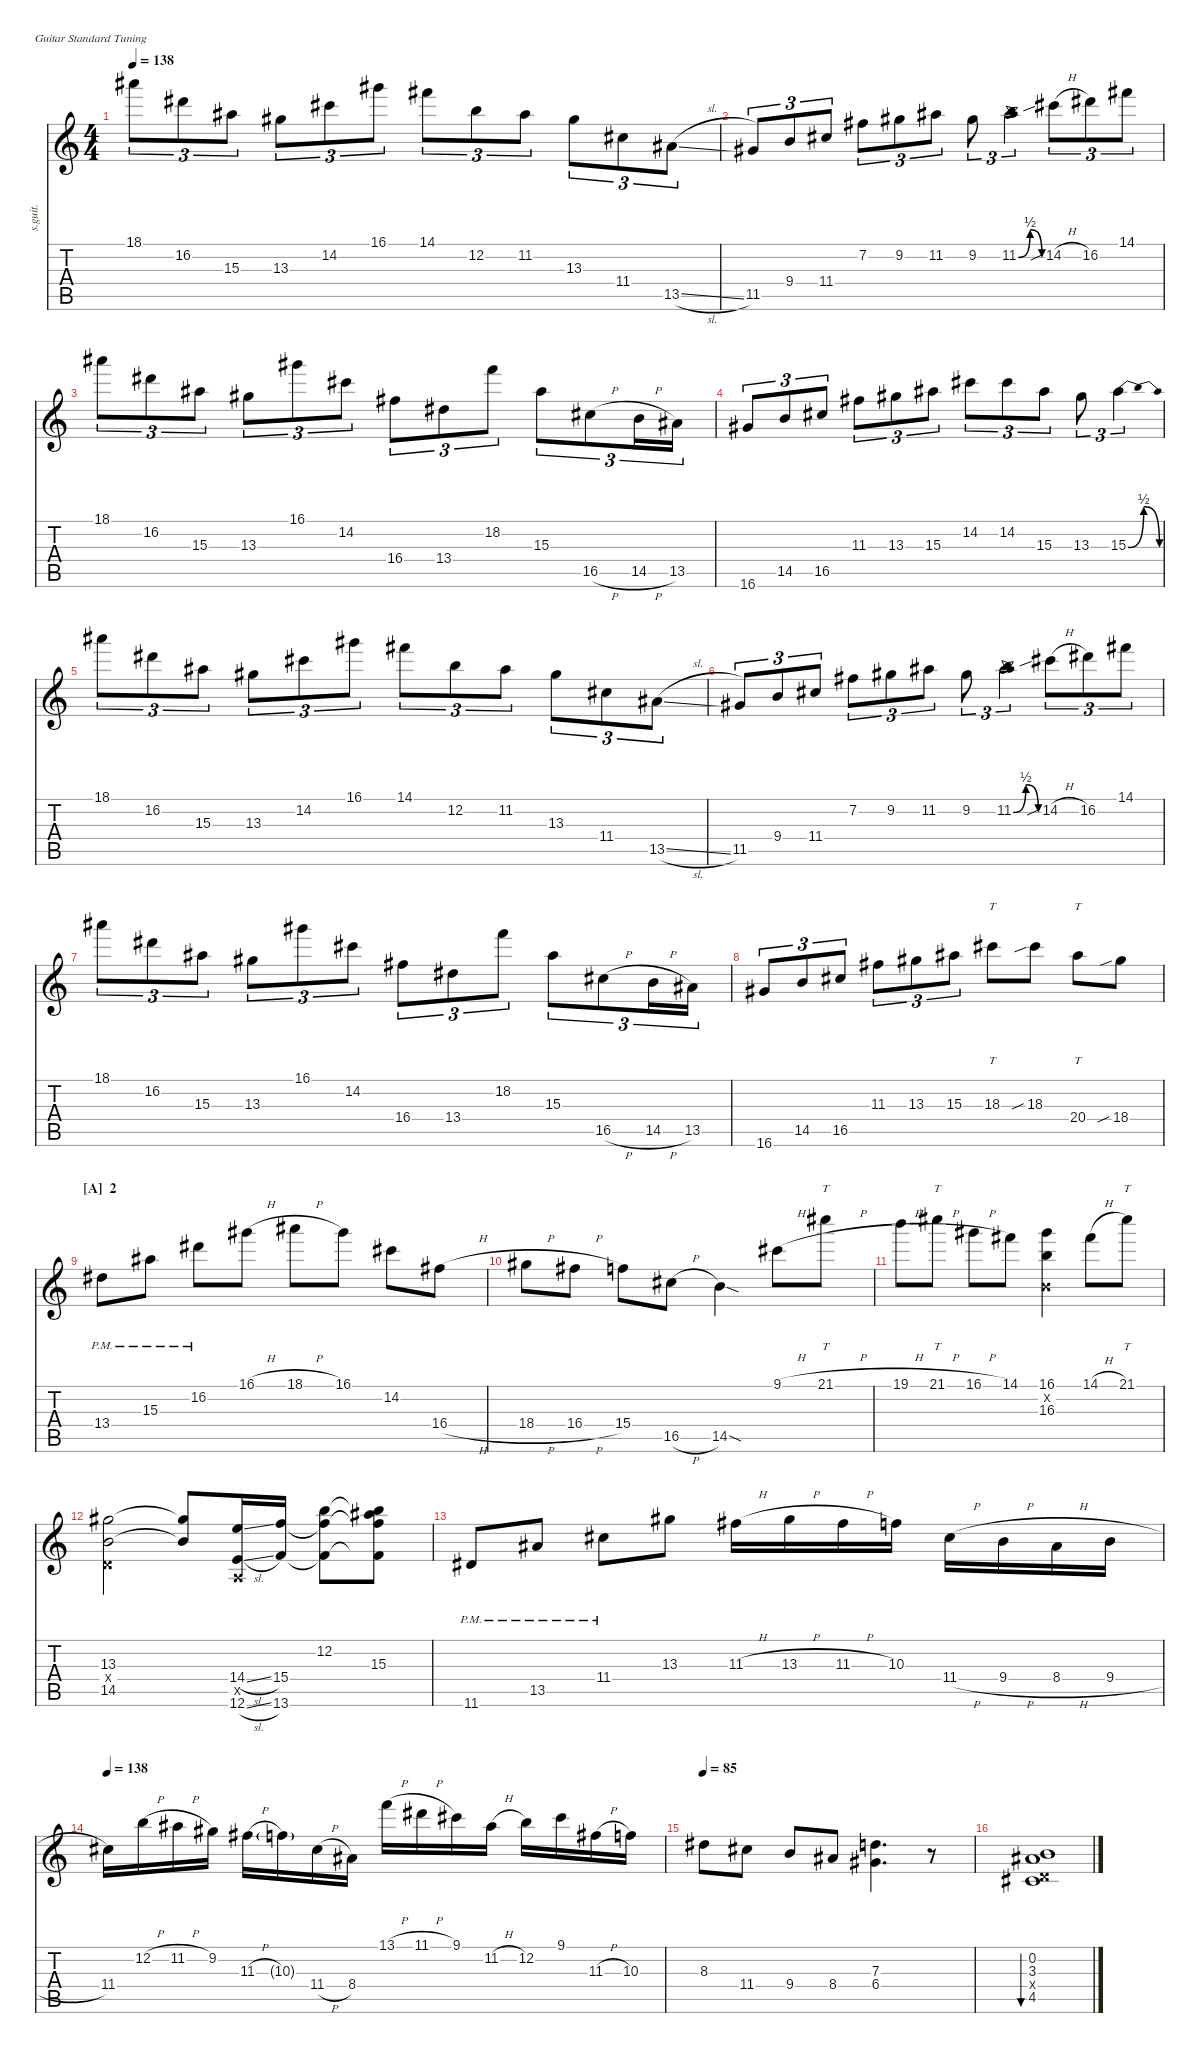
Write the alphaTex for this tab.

\defaultSystemsLayout 4
\hideDynamics
\bracketExtendMode nobrackets
\track ("Erick Hansel" "s.guit.") {instrument overdrivenguitar}
\staff {score tabs}
\tuning (E4 B3 G3 D3 A2 E2)
\ts (4 4)
\tempo 138
\clef g2
\ks c
18.1{acc #}.8{tu (3 2) lyrics (0 "") lyrics (1 "") lyrics (2 "") lyrics (3 "") lyrics (4 "") dy f} 16.2{acc #}.8{tu (3 2) lyrics (0 "") lyrics (1 "") lyrics (2 "") lyrics (3 "") lyrics (4 "")} 15.3{acc #}.8{tu (3 2) lyrics (0 "") lyrics (1 "") lyrics (2 "") lyrics (3 "") lyrics (4 "")} 13.3{acc #}.8{tu (3 2) lyrics (0 "") lyrics (1 "") lyrics (2 "") lyrics (3 "") lyrics (4 "")} 14.2{acc #}.8{tu (3 2) lyrics (0 "") lyrics (1 "") lyrics (2 "") lyrics (3 "") lyrics (4 "")} 16.1{acc #}.8{tu (3 2) lyrics (0 "") lyrics (1 "") lyrics (2 "") lyrics (3 "") lyrics (4 "")} 14.1{acc #}.8{tu (3 2) lyrics (0 "") lyrics (1 "") lyrics (2 "") lyrics (3 "") lyrics (4 "")} 12.2.8{tu (3 2) lyrics (0 "") lyrics (1 "") lyrics (2 "") lyrics (3 "") lyrics (4 "")} 11.2{acc #}.8{tu (3 2) lyrics (0 "") lyrics (1 "") lyrics (2 "") lyrics (3 "") lyrics (4 "")} 13.3{acc #}.8{tu (3 2) lyrics (0 "") lyrics (1 "") lyrics (2 "") lyrics (3 "") lyrics (4 "")} 11.4{acc #}.8{tu (3 2) lyrics (0 "") lyrics (1 "") lyrics (2 "") lyrics (3 "") lyrics (4 "")} 13.5{sl acc #}.8{tu (3 2) lyrics (0 "") lyrics (1 "") lyrics (2 "") lyrics (3 "") lyrics (4 "")} |
11.5{acc #}.8{tu (3 2) lyrics (0 "") lyrics (1 "") lyrics (2 "") lyrics (3 "") lyrics (4 "")} 9.4.8{tu (3 2) lyrics (0 "") lyrics (1 "") lyrics (2 "") lyrics (3 "") lyrics (4 "")} 11.4{acc #}.8{tu (3 2) lyrics (0 "") lyrics (1 "") lyrics (2 "") lyrics (3 "") lyrics (4 "")} 7.2{acc #}.8{tu (3 2) lyrics (0 "") lyrics (1 "") lyrics (2 "") lyrics (3 "") lyrics (4 "")} 9.2{acc #}.8{tu (3 2) lyrics (0 "") lyrics (1 "") lyrics (2 "") lyrics (3 "") lyrics (4 "")} 11.2{acc #}.8{tu (3 2) lyrics (0 "") lyrics (1 "") lyrics (2 "") lyrics (3 "") lyrics (4 "")} 9.2{acc #}.8{tu (3 2) lyrics (0 "") lyrics (1 "") lyrics (2 "") lyrics (3 "") lyrics (4 "")} 11.2{be (bendrelease 0 0 30 2 30 2 60 0) acc #}.4{tu (3 2) lyrics (0 "") lyrics (1 "") lyrics (2 "") lyrics (3 "") lyrics (4 "")} 14.2{sib h acc #}.8{tu (3 2) lyrics (0 "") lyrics (1 "") lyrics (2 "") lyrics (3 "") lyrics (4 "")} 16.2{acc #}.8{tu (3 2) lyrics (0 "") lyrics (1 "") lyrics (2 "") lyrics (3 "") lyrics (4 "")} 14.1{acc #}.8{tu (3 2) lyrics (0 "") lyrics (1 "") lyrics (2 "") lyrics (3 "") lyrics (4 "")} |
18.1{acc #}.8{tu (3 2) lyrics (0 "") lyrics (1 "") lyrics (2 "") lyrics (3 "") lyrics (4 "")} 16.2{acc #}.8{tu (3 2) lyrics (0 "") lyrics (1 "") lyrics (2 "") lyrics (3 "") lyrics (4 "")} 15.3{acc #}.8{tu (3 2) lyrics (0 "") lyrics (1 "") lyrics (2 "") lyrics (3 "") lyrics (4 "")} 13.3{acc #}.8{tu (3 2) lyrics (0 "") lyrics (1 "") lyrics (2 "") lyrics (3 "") lyrics (4 "")} 16.1{acc #}.8{tu (3 2) lyrics (0 "") lyrics (1 "") lyrics (2 "") lyrics (3 "") lyrics (4 "")} 14.2{acc #}.8{tu (3 2) lyrics (0 "") lyrics (1 "") lyrics (2 "") lyrics (3 "") lyrics (4 "")} 16.4{acc #}.8{tu (3 2) lyrics (0 "") lyrics (1 "") lyrics (2 "") lyrics (3 "") lyrics (4 "")} 13.4{acc #}.8{tu (3 2) lyrics (0 "") lyrics (1 "") lyrics (2 "") lyrics (3 "") lyrics (4 "")} 18.2.8{tu (3 2) lyrics (0 "") lyrics (1 "") lyrics (2 "") lyrics (3 "") lyrics (4 "")} 15.3{acc #}.8{tu (3 2) lyrics (0 "") lyrics (1 "") lyrics (2 "") lyrics (3 "") lyrics (4 "")} 16.5{h acc #}.8{tu (3 2) lyrics (0 "") lyrics (1 "") lyrics (2 "") lyrics (3 "") lyrics (4 "")} 14.5{h}.16{tu (3 2) lyrics (0 "") lyrics (1 "") lyrics (2 "") lyrics (3 "") lyrics (4 "")} 13.5{acc #}.16{tu (3 2) lyrics (0 "") lyrics (1 "") lyrics (2 "") lyrics (3 "") lyrics (4 "")} |
16.6{acc #}.8{tu (3 2) lyrics (0 "") lyrics (1 "") lyrics (2 "") lyrics (3 "") lyrics (4 "")} 14.5.8{tu (3 2) lyrics (0 "") lyrics (1 "") lyrics (2 "") lyrics (3 "") lyrics (4 "")} 16.5{acc #}.8{tu (3 2) lyrics (0 "") lyrics (1 "") lyrics (2 "") lyrics (3 "") lyrics (4 "")} 11.3{acc #}.8{tu (3 2) lyrics (0 "") lyrics (1 "") lyrics (2 "") lyrics (3 "") lyrics (4 "")} 13.3{acc #}.8{tu (3 2) lyrics (0 "") lyrics (1 "") lyrics (2 "") lyrics (3 "") lyrics (4 "")} 15.3{acc #}.8{tu (3 2) lyrics (0 "") lyrics (1 "") lyrics (2 "") lyrics (3 "") lyrics (4 "")} 14.2{acc #}.8{tu (3 2) lyrics (0 "") lyrics (1 "") lyrics (2 "") lyrics (3 "") lyrics (4 "")} 14.2{acc #}.8{tu (3 2) lyrics (0 "") lyrics (1 "") lyrics (2 "") lyrics (3 "") lyrics (4 "")} 15.3{acc #}.8{tu (3 2) lyrics (0 "") lyrics (1 "") lyrics (2 "") lyrics (3 "") lyrics (4 "")} 13.3{acc #}.8{tu (3 2) lyrics (0 "") lyrics (1 "") lyrics (2 "") lyrics (3 "") lyrics (4 "")} 15.3{be (bendrelease 0 0 30 2 30 2 60 0) acc #}.4{tu (3 2) lyrics (0 "") lyrics (1 "") lyrics (2 "") lyrics (3 "") lyrics (4 "")} |
18.1{acc #}.8{tu (3 2) lyrics (0 "") lyrics (1 "") lyrics (2 "") lyrics (3 "") lyrics (4 "")} 16.2{acc #}.8{tu (3 2) lyrics (0 "") lyrics (1 "") lyrics (2 "") lyrics (3 "") lyrics (4 "")} 15.3{acc #}.8{tu (3 2) lyrics (0 "") lyrics (1 "") lyrics (2 "") lyrics (3 "") lyrics (4 "")} 13.3{acc #}.8{tu (3 2) lyrics (0 "") lyrics (1 "") lyrics (2 "") lyrics (3 "") lyrics (4 "")} 14.2{acc #}.8{tu (3 2) lyrics (0 "") lyrics (1 "") lyrics (2 "") lyrics (3 "") lyrics (4 "")} 16.1{acc #}.8{tu (3 2) lyrics (0 "") lyrics (1 "") lyrics (2 "") lyrics (3 "") lyrics (4 "")} 14.1{acc #}.8{tu (3 2) lyrics (0 "") lyrics (1 "") lyrics (2 "") lyrics (3 "") lyrics (4 "")} 12.2.8{tu (3 2) lyrics (0 "") lyrics (1 "") lyrics (2 "") lyrics (3 "") lyrics (4 "")} 11.2{acc #}.8{tu (3 2) lyrics (0 "") lyrics (1 "") lyrics (2 "") lyrics (3 "") lyrics (4 "")} 13.3{acc #}.8{tu (3 2) lyrics (0 "") lyrics (1 "") lyrics (2 "") lyrics (3 "") lyrics (4 "")} 11.4{acc #}.8{tu (3 2) lyrics (0 "") lyrics (1 "") lyrics (2 "") lyrics (3 "") lyrics (4 "")} 13.5{sl acc #}.8{tu (3 2) lyrics (0 "") lyrics (1 "") lyrics (2 "") lyrics (3 "") lyrics (4 "")} |
11.5{acc #}.8{tu (3 2) lyrics (0 "") lyrics (1 "") lyrics (2 "") lyrics (3 "") lyrics (4 "")} 9.4.8{tu (3 2) lyrics (0 "") lyrics (1 "") lyrics (2 "") lyrics (3 "") lyrics (4 "")} 11.4{acc #}.8{tu (3 2) lyrics (0 "") lyrics (1 "") lyrics (2 "") lyrics (3 "") lyrics (4 "")} 7.2{acc #}.8{tu (3 2) lyrics (0 "") lyrics (1 "") lyrics (2 "") lyrics (3 "") lyrics (4 "")} 9.2{acc #}.8{tu (3 2) lyrics (0 "") lyrics (1 "") lyrics (2 "") lyrics (3 "") lyrics (4 "")} 11.2{acc #}.8{tu (3 2) lyrics (0 "") lyrics (1 "") lyrics (2 "") lyrics (3 "") lyrics (4 "")} 9.2{acc #}.8{tu (3 2) lyrics (0 "") lyrics (1 "") lyrics (2 "") lyrics (3 "") lyrics (4 "")} 11.2{be (bendrelease 0 0 30 2 30 2 60 0) acc #}.4{tu (3 2) lyrics (0 "") lyrics (1 "") lyrics (2 "") lyrics (3 "") lyrics (4 "")} 14.2{sib h acc #}.8{tu (3 2) lyrics (0 "") lyrics (1 "") lyrics (2 "") lyrics (3 "") lyrics (4 "")} 16.2{acc #}.8{tu (3 2) lyrics (0 "") lyrics (1 "") lyrics (2 "") lyrics (3 "") lyrics (4 "")} 14.1{acc #}.8{tu (3 2) lyrics (0 "") lyrics (1 "") lyrics (2 "") lyrics (3 "") lyrics (4 "")} |
18.1{acc #}.8{tu (3 2) lyrics (0 "") lyrics (1 "") lyrics (2 "") lyrics (3 "") lyrics (4 "")} 16.2{acc #}.8{tu (3 2) lyrics (0 "") lyrics (1 "") lyrics (2 "") lyrics (3 "") lyrics (4 "")} 15.3{acc #}.8{tu (3 2) lyrics (0 "") lyrics (1 "") lyrics (2 "") lyrics (3 "") lyrics (4 "")} 13.3{acc #}.8{tu (3 2) lyrics (0 "") lyrics (1 "") lyrics (2 "") lyrics (3 "") lyrics (4 "")} 16.1{acc #}.8{tu (3 2) lyrics (0 "") lyrics (1 "") lyrics (2 "") lyrics (3 "") lyrics (4 "")} 14.2{acc #}.8{tu (3 2) lyrics (0 "") lyrics (1 "") lyrics (2 "") lyrics (3 "") lyrics (4 "")} 16.4{acc #}.8{tu (3 2) lyrics (0 "") lyrics (1 "") lyrics (2 "") lyrics (3 "") lyrics (4 "")} 13.4{acc #}.8{tu (3 2) lyrics (0 "") lyrics (1 "") lyrics (2 "") lyrics (3 "") lyrics (4 "")} 18.2.8{tu (3 2) lyrics (0 "") lyrics (1 "") lyrics (2 "") lyrics (3 "") lyrics (4 "")} 15.3{acc #}.8{tu (3 2) lyrics (0 "") lyrics (1 "") lyrics (2 "") lyrics (3 "") lyrics (4 "")} 16.5{h acc #}.8{tu (3 2) lyrics (0 "") lyrics (1 "") lyrics (2 "") lyrics (3 "") lyrics (4 "")} 14.5{h}.16{tu (3 2) lyrics (0 "") lyrics (1 "") lyrics (2 "") lyrics (3 "") lyrics (4 "")} 13.5{acc #}.16{tu (3 2) lyrics (0 "") lyrics (1 "") lyrics (2 "") lyrics (3 "") lyrics (4 "")} |
16.6{acc #}.8{tu (3 2) lyrics (0 "") lyrics (1 "") lyrics (2 "") lyrics (3 "") lyrics (4 "")} 14.5.8{tu (3 2) lyrics (0 "") lyrics (1 "") lyrics (2 "") lyrics (3 "") lyrics (4 "")} 16.5{acc #}.8{tu (3 2) lyrics (0 "") lyrics (1 "") lyrics (2 "") lyrics (3 "") lyrics (4 "")} 11.3{acc #}.8{tu (3 2) lyrics (0 "") lyrics (1 "") lyrics (2 "") lyrics (3 "") lyrics (4 "")} 13.3{acc #}.8{tu (3 2) lyrics (0 "") lyrics (1 "") lyrics (2 "") lyrics (3 "") lyrics (4 "")} 15.3{acc #}.8{tu (3 2) lyrics (0 "") lyrics (1 "") lyrics (2 "") lyrics (3 "") lyrics (4 "")} 18.3{acc #}.8{tt lyrics (0 "") lyrics (1 "") lyrics (2 "") lyrics (3 "") lyrics (4 "")} 18.3{sib acc #}.8{lyrics (0 "") lyrics (1 "") lyrics (2 "") lyrics (3 "") lyrics (4 "")} 20.4{acc #}.8{tt lyrics (0 "") lyrics (1 "") lyrics (2 "") lyrics (3 "") lyrics (4 "")} 18.4{sib acc #}.8{lyrics (0 "") lyrics (1 "") lyrics (2 "") lyrics (3 "") lyrics (4 "")} |
\section ("A" " 2")
13.4{pm acc #}.8{lyrics (0 "") lyrics (1 "") lyrics (2 "") lyrics (3 "") lyrics (4 "")} 15.3{pm acc #}.8{lyrics (0 "") lyrics (1 "") lyrics (2 "") lyrics (3 "") lyrics (4 "")} 16.2{pm acc #}.8{lyrics (0 "") lyrics (1 "") lyrics (2 "") lyrics (3 "") lyrics (4 "")} 16.1{h acc #}.8{lyrics (0 "") lyrics (1 "") lyrics (2 "") lyrics (3 "") lyrics (4 "")} 18.1{h acc #}.8{lyrics (0 "") lyrics (1 "") lyrics (2 "") lyrics (3 "") lyrics (4 "")} 16.1{acc #}.8{lyrics (0 "") lyrics (1 "") lyrics (2 "") lyrics (3 "") lyrics (4 "")} 14.2{acc #}.8{lyrics (0 "") lyrics (1 "") lyrics (2 "") lyrics (3 "") lyrics (4 "")} 16.4{h acc #}.8{lyrics (0 "") lyrics (1 "") lyrics (2 "") lyrics (3 "") lyrics (4 "")} |
18.4{h acc #}.8{lyrics (0 "") lyrics (1 "") lyrics (2 "") lyrics (3 "") lyrics (4 "")} 16.4{h acc #}.8{lyrics (0 "") lyrics (1 "") lyrics (2 "") lyrics (3 "") lyrics (4 "")} 15.4.8{lyrics (0 "") lyrics (1 "") lyrics (2 "") lyrics (3 "") lyrics (4 "")} 16.5{h acc #}.8{lyrics (0 "") lyrics (1 "") lyrics (2 "") lyrics (3 "") lyrics (4 "")} 14.5{sod}.4{lyrics (0 "") lyrics (1 "") lyrics (2 "") lyrics (3 "") lyrics (4 "")} 9.1{h acc #}.8{lyrics (0 "") lyrics (1 "") lyrics (2 "") lyrics (3 "") lyrics (4 "")} 21.1{h acc #}.8{tt lyrics (0 "") lyrics (1 "") lyrics (2 "") lyrics (3 "") lyrics (4 "")} |
19.1{h}.8{lyrics (0 "") lyrics (1 "") lyrics (2 "") lyrics (3 "") lyrics (4 "")} 21.1{h acc #}.8{tt lyrics (0 "") lyrics (1 "") lyrics (2 "") lyrics (3 "") lyrics (4 "")} 16.1{h acc #}.8{lyrics (0 "") lyrics (1 "") lyrics (2 "") lyrics (3 "") lyrics (4 "")} 14.1{acc #}.8{lyrics (0 "") lyrics (1 "") lyrics (2 "") lyrics (3 "") lyrics (4 "")} (16.1{acc #} 0.2{x} 16.3).4{lyrics (0 "") lyrics (1 "") lyrics (2 "") lyrics (3 "") lyrics (4 "")} 14.1{h acc #}.8{lyrics (0 "") lyrics (1 "") lyrics (2 "") lyrics (3 "") lyrics (4 "")} 21.1{acc #}.8{tt lyrics (0 "") lyrics (1 "") lyrics (2 "") lyrics (3 "") lyrics (4 "")} |
(13.3{acc #} 0.4{x} 14.5).2{lyrics (0 "") lyrics (1 "") lyrics (2 "") lyrics (3 "") lyrics (4 "")} (13.3{t acc #} 14.5{t}).8{lyrics (0 "") lyrics (1 "") lyrics (2 "") lyrics (3 "") lyrics (4 "")} (14.4{sl} 0.5{x} 12.6{sl}).16{lyrics (0 "") lyrics (1 "") lyrics (2 "") lyrics (3 "") lyrics (4 "")} (15.4 13.6).16{lyrics (0 "") lyrics (1 "") lyrics (2 "") lyrics (3 "") lyrics (4 "")} (12.2 15.4{t} 13.6{t}).8{lyrics (0 "") lyrics (1 "") lyrics (2 "") lyrics (3 "") lyrics (4 "")} (12.2{t} 15.3{acc #} 15.4{t} 13.6{t}).8{lyrics (0 "") lyrics (1 "") lyrics (2 "") lyrics (3 "") lyrics (4 "")} |
11.6{pm acc #}.8{lyrics (0 "") lyrics (1 "") lyrics (2 "") lyrics (3 "") lyrics (4 "")} 13.5{pm acc #}.8{lyrics (0 "") lyrics (1 "") lyrics (2 "") lyrics (3 "") lyrics (4 "")} 11.4{pm acc #}.8{lyrics (0 "") lyrics (1 "") lyrics (2 "") lyrics (3 "") lyrics (4 "")} 13.3{acc #}.8{lyrics (0 "") lyrics (1 "") lyrics (2 "") lyrics (3 "") lyrics (4 "")} 11.3{h acc #}.16{lyrics (0 "") lyrics (1 "") lyrics (2 "") lyrics (3 "") lyrics (4 "")} 13.3{h acc #}.16{lyrics (0 "") lyrics (1 "") lyrics (2 "") lyrics (3 "") lyrics (4 "")} 11.3{h acc #}.16{lyrics (0 "") lyrics (1 "") lyrics (2 "") lyrics (3 "") lyrics (4 "")} 10.3.16{lyrics (0 "") lyrics (1 "") lyrics (2 "") lyrics (3 "") lyrics (4 "")} 11.4{h acc #}.16{lyrics (0 "") lyrics (1 "") lyrics (2 "") lyrics (3 "") lyrics (4 "")} 9.4{h}.16{lyrics (0 "") lyrics (1 "") lyrics (2 "") lyrics (3 "") lyrics (4 "")} 8.4{h acc #}.16{lyrics (0 "") lyrics (1 "") lyrics (2 "") lyrics (3 "") lyrics (4 "")} 9.4{h}.16{lyrics (0 "") lyrics (1 "") lyrics (2 "") lyrics (3 "") lyrics (4 "")} |
\tempo 138
11.4{acc #}.16{lyrics (0 "") lyrics (1 "") lyrics (2 "") lyrics (3 "") lyrics (4 "")} 12.2{h}.16{lyrics (0 "") lyrics (1 "") lyrics (2 "") lyrics (3 "") lyrics (4 "")} 11.2{h acc #}.16{lyrics (0 "") lyrics (1 "") lyrics (2 "") lyrics (3 "") lyrics (4 "")} 9.2{acc #}.16{lyrics (0 "") lyrics (1 "") lyrics (2 "") lyrics (3 "") lyrics (4 "")} 11.3{h acc #}.16{lyrics (0 "") lyrics (1 "") lyrics (2 "") lyrics (3 "") lyrics (4 "")} 10.3{g}.16{lyrics (0 "") lyrics (1 "") lyrics (2 "") lyrics (3 "") lyrics (4 "") dy mf} 11.4{h acc #}.16{lyrics (0 "") lyrics (1 "") lyrics (2 "") lyrics (3 "") lyrics (4 "") dy f} 8.4{acc #}.16{lyrics (0 "") lyrics (1 "") lyrics (2 "") lyrics (3 "") lyrics (4 "")} 13.1{h}.16{lyrics (0 "") lyrics (1 "") lyrics (2 "") lyrics (3 "") lyrics (4 "")} 11.1{h acc #}.16{lyrics (0 "") lyrics (1 "") lyrics (2 "") lyrics (3 "") lyrics (4 "")} 9.1{acc #}.16{lyrics (0 "") lyrics (1 "") lyrics (2 "") lyrics (3 "") lyrics (4 "")} 11.2{h acc #}.16{lyrics (0 "") lyrics (1 "") lyrics (2 "") lyrics (3 "") lyrics (4 "")} 12.2.16{lyrics (0 "") lyrics (1 "") lyrics (2 "") lyrics (3 "") lyrics (4 "")} 9.1{acc #}.16{lyrics (0 "") lyrics (1 "") lyrics (2 "") lyrics (3 "") lyrics (4 "")} 11.3{h acc #}.16{lyrics (0 "") lyrics (1 "") lyrics (2 "") lyrics (3 "") lyrics (4 "")} 10.3.16{lyrics (0 "") lyrics (1 "") lyrics (2 "") lyrics (3 "") lyrics (4 "")} |
\tempo 85
8.3{acc #}.8{lyrics (0 "") lyrics (1 "") lyrics (2 "") lyrics (3 "") lyrics (4 "")} 11.4{acc #}.8{lyrics (0 "") lyrics (1 "") lyrics (2 "") lyrics (3 "") lyrics (4 "")} 9.4.8{lyrics (0 "") lyrics (1 "") lyrics (2 "") lyrics (3 "") lyrics (4 "")} 8.4{acc #}.8{lyrics (0 "") lyrics (1 "") lyrics (2 "") lyrics (3 "") lyrics (4 "")} (7.3 6.4{acc #}).4{d lyrics (0 "") lyrics (1 "") lyrics (2 "") lyrics (3 "") lyrics (4 "")} r.8 |
(0.2 3.3{acc #} 0.4{x} 4.5{acc #}).1{bu 30 lyrics (0 "") lyrics (1 "") lyrics (2 "") lyrics (3 "") lyrics (4 "")}
